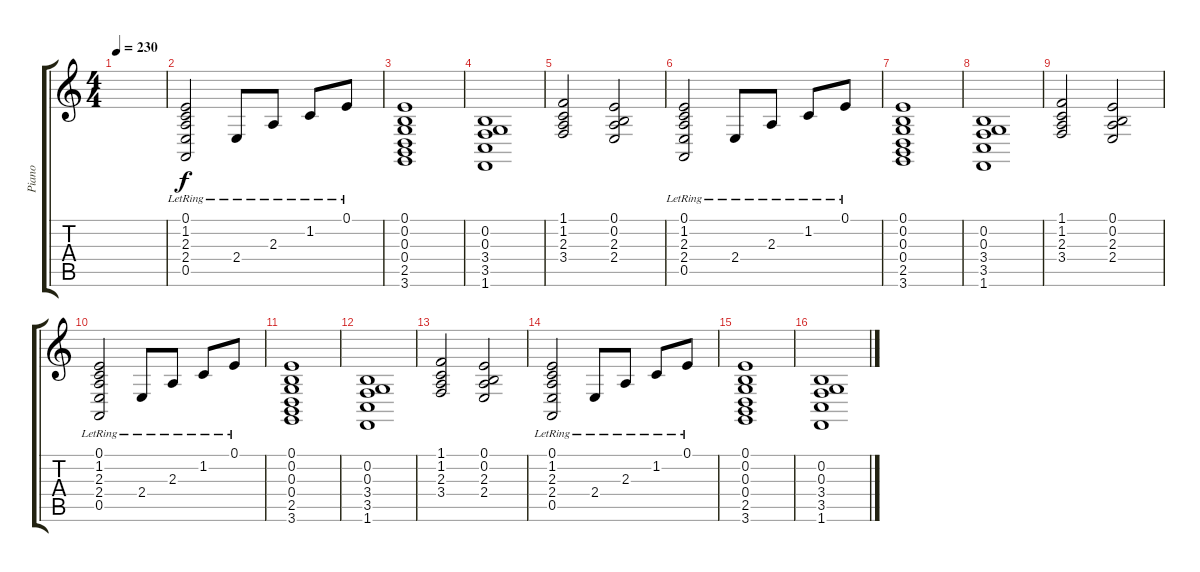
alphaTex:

\track ("Piano" "Piano") {instrument acousticgrandpiano}
\staff {score tabs}
\tuning (E4 B3 G3 D3 A2 E2) {hide}
\ts (4 4)
\tempo 230
\clef g2
\ks c
|
(0.1{lr} 1.2{lr} 2.3{lr} 2.4{lr} 0.5{lr}).2 2.4{lr}.8 2.3{lr}.8 1.2{lr}.8 0.1{lr}.8 |
(0.1 0.2 0.3 0.4 2.5 3.6).1 |
(0.2 0.3 3.4 3.5 1.6).1 |
(1.1 1.2 2.3 3.4).2 (0.1 0.2 2.3 2.4).2 |
(0.1{lr} 1.2{lr} 2.3{lr} 2.4{lr} 0.5{lr}).2 2.4{lr}.8 2.3{lr}.8 1.2{lr}.8 0.1{lr}.8 |
(0.1 0.2 0.3 0.4 2.5 3.6).1 |
(0.2 0.3 3.4 3.5 1.6).1 |
(1.1 1.2 2.3 3.4).2 (0.1 0.2 2.3 2.4).2 |
(0.1{lr} 1.2{lr} 2.3{lr} 2.4{lr} 0.5{lr}).2 2.4{lr}.8 2.3{lr}.8 1.2{lr}.8 0.1{lr}.8 |
(0.1 0.2 0.3 0.4 2.5 3.6).1 |
(0.2 0.3 3.4 3.5 1.6).1 |
(1.1 1.2 2.3 3.4).2 (0.1 0.2 2.3 2.4).2 |
(0.1{lr} 1.2{lr} 2.3{lr} 2.4{lr} 0.5{lr}).2 2.4{lr}.8 2.3{lr}.8 1.2{lr}.8 0.1{lr}.8 |
(0.1 0.2 0.3 0.4 2.5 3.6).1 |
(0.2 0.3 3.4 3.5 1.6).1
